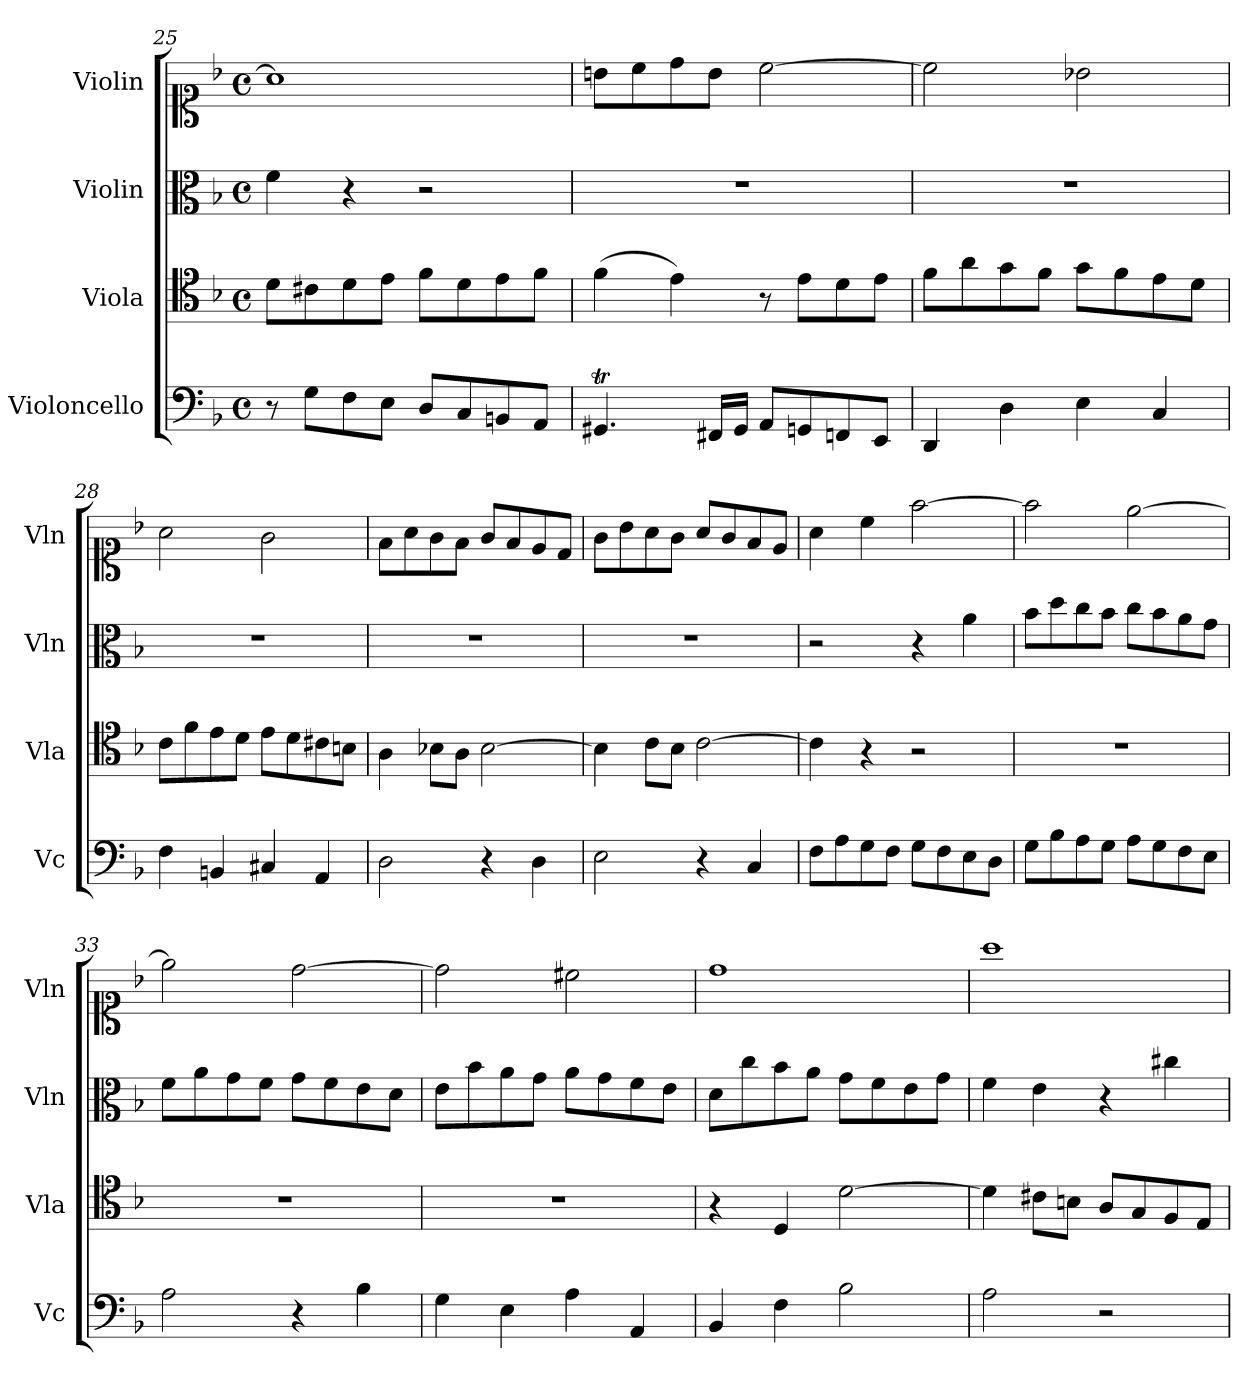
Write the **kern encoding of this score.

**kern	**kern	**kern	**kern
*part4	*part3	*part2	*part1
*staff4	*staff3	*staff2	*staff1
*I"Violoncello	*I"Viola	*I"Violin	*I"Violin
*I'Vc	*I'Vla	*I'Vln	*I'Vln
*clefF4	*clefC4	*clefC3	*clefC1
*k[b-]	*k[b-]	*k[b-]	*k[b-]
*M4/4	*M4/4	*M4/4	*M4/4
*met(c)	*met(c)	*met(c)	*met(c)
=25	=25	=25	=25
8r	8d\L	4f\	1a]
8G\L	8c#X\	.	.
8F\	8d\	4r	.
8E\J	8e\J	.	.
8D/L	8f\L	2r	.
8C/	8d\	.	.
8BBn/	8e\	.	.
8AA/J	8f\J	.	.
=26	=26	=26	=26
4.GG#Xt/	(4f\	1r	8bn\L
.	.	.	8cc\
.	4e\)	.	8dd\
16FF#X/LL	.	.	8b\J
16GG#/JJ	.	.	.
8AA/L	8r	.	[2cc\
8GGn/	8e\L	.	.
8FFn/	8d\	.	.
8EE/J	8e\J	.	.
!!LO:PB:g=z
=27	=27	=27	=27
4DD/	8f\L	1r	2cc\]
.	8a\	.	.
4D\	8g\	.	.
.	8f\J	.	.
4E\	8g\L	.	2b-X\
.	8f\	.	.
4C/	8e\	.	.
.	8d\J	.	.
=28	=28	=28	=28
4F\	8c\L	1r	2a\
.	8f\	.	.
4BBn/	8e\	.	.
.	8d\J	.	.
4C#X/	8e\L	.	2g\
.	8d\	.	.
4AA/	8c#X\	.	.
.	8Bn\J	.	.
=29	=29	=29	=29
2D\	4A\	1r	8f\L
.	.	.	8a\
.	8B-X\L	.	8g\
.	8A\J	.	8f\J
4r	[2B-\	.	8g/L
.	.	.	8f/
4D\	.	.	8e/
.	.	.	8d/J
=30	=30	=30	=30
2E\	4B-\]	1r	8g\L
.	.	.	8b-\
.	8c\L	.	8a\
.	8B-\J	.	8g\J
4r	[2c\	.	8a/L
.	.	.	8g/
4C/	.	.	8f/
.	.	.	8e/J
=31	=31	=31	=31
8F\L	4c\]	2r	4a\
8A\	.	.	.
8G\	4r	.	4cc\
8F\J	.	.	.
8G\L	2r	4r	[2ff\
8F\	.	.	.
8E\	.	4a\	.
8D\J	.	.	.
=32	=32	=32	=32
8G\L	1r	8b-\L	2ff\]
8B-\	.	8dd\	.
8A\	.	8cc\	.
8G\J	.	8b-\J	.
8A\L	.	8cc\L	[2ee\
8G\	.	8b-\	.
8F\	.	8a\	.
8E\J	.	8g\J	.
=33	=33	=33	=33
2A\	1r	8f\L	2ee\]
.	.	8a\	.
.	.	8g\	.
.	.	8f\J	.
4r	.	8g\L	[2dd\
.	.	8f\	.
4B-\	.	8e\	.
.	.	8d\J	.
!!LO:LB:g=z
=34	=34	=34	=34
4G\	1r	8e\L	2dd\]
.	.	8b-\	.
4E\	.	8a\	.
.	.	8g\J	.
4A\	.	8a\L	2cc#X\
.	.	8g\	.
4AA/	.	8f\	.
.	.	8e\J	.
=35	=35	=35	=35
4BB-/	4r	8d\L	1dd
.	.	8cc\	.
4F\	4D/	8b-\	.
.	.	8a\J	.
2B-\	[2d\	8g\L	.
.	.	8f\	.
.	.	8e\	.
.	.	8g\J	.
=36	=36	=36	=36
2A\	4d\]	4f\	1aa
.	8c#X\L	4e\	.
.	8Bn\J	.	.
2r	8A/L	4r	.
.	8G/	.	.
.	8F/	4cc#X\	.
.	8E/J	.	.
=	=	=	=
*-	*-	*-	*-
